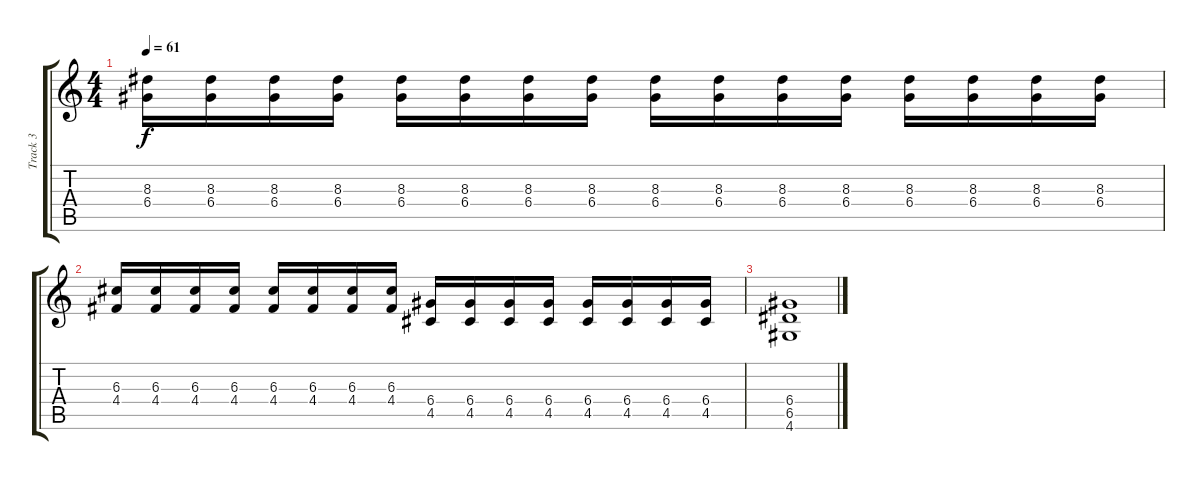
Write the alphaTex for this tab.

\track ("Track 3" "Track 3") {instrument overdrivenguitar}
\staff {score tabs}
\tuning (E4 B3 G3 D3 A2 E2) {hide}
\ts (4 4)
\tempo 61
\clef g2
\ks c
(8.3 6.4).16{dy f} (8.3 6.4).16 (8.3 6.4).16 (8.3 6.4).16 (8.3 6.4).16 (8.3 6.4).16 (8.3 6.4).16 (8.3 6.4).16 (8.3 6.4).16 (8.3 6.4).16 (8.3 6.4).16 (8.3 6.4).16 (8.3 6.4).16 (8.3 6.4).16 (8.3 6.4).16 (8.3 6.4).16 |
(6.3 4.4).16 (6.3 4.4).16 (6.3 4.4).16 (6.3 4.4).16 (6.3 4.4).16 (6.3 4.4).16 (6.3 4.4).16 (6.3 4.4).16 (6.4 4.5).16 (6.4 4.5).16 (6.4 4.5).16 (6.4 4.5).16 (6.4 4.5).16 (6.4 4.5).16 (6.4 4.5).16 (6.4 4.5).16 |
(6.4 6.5 4.6).1
